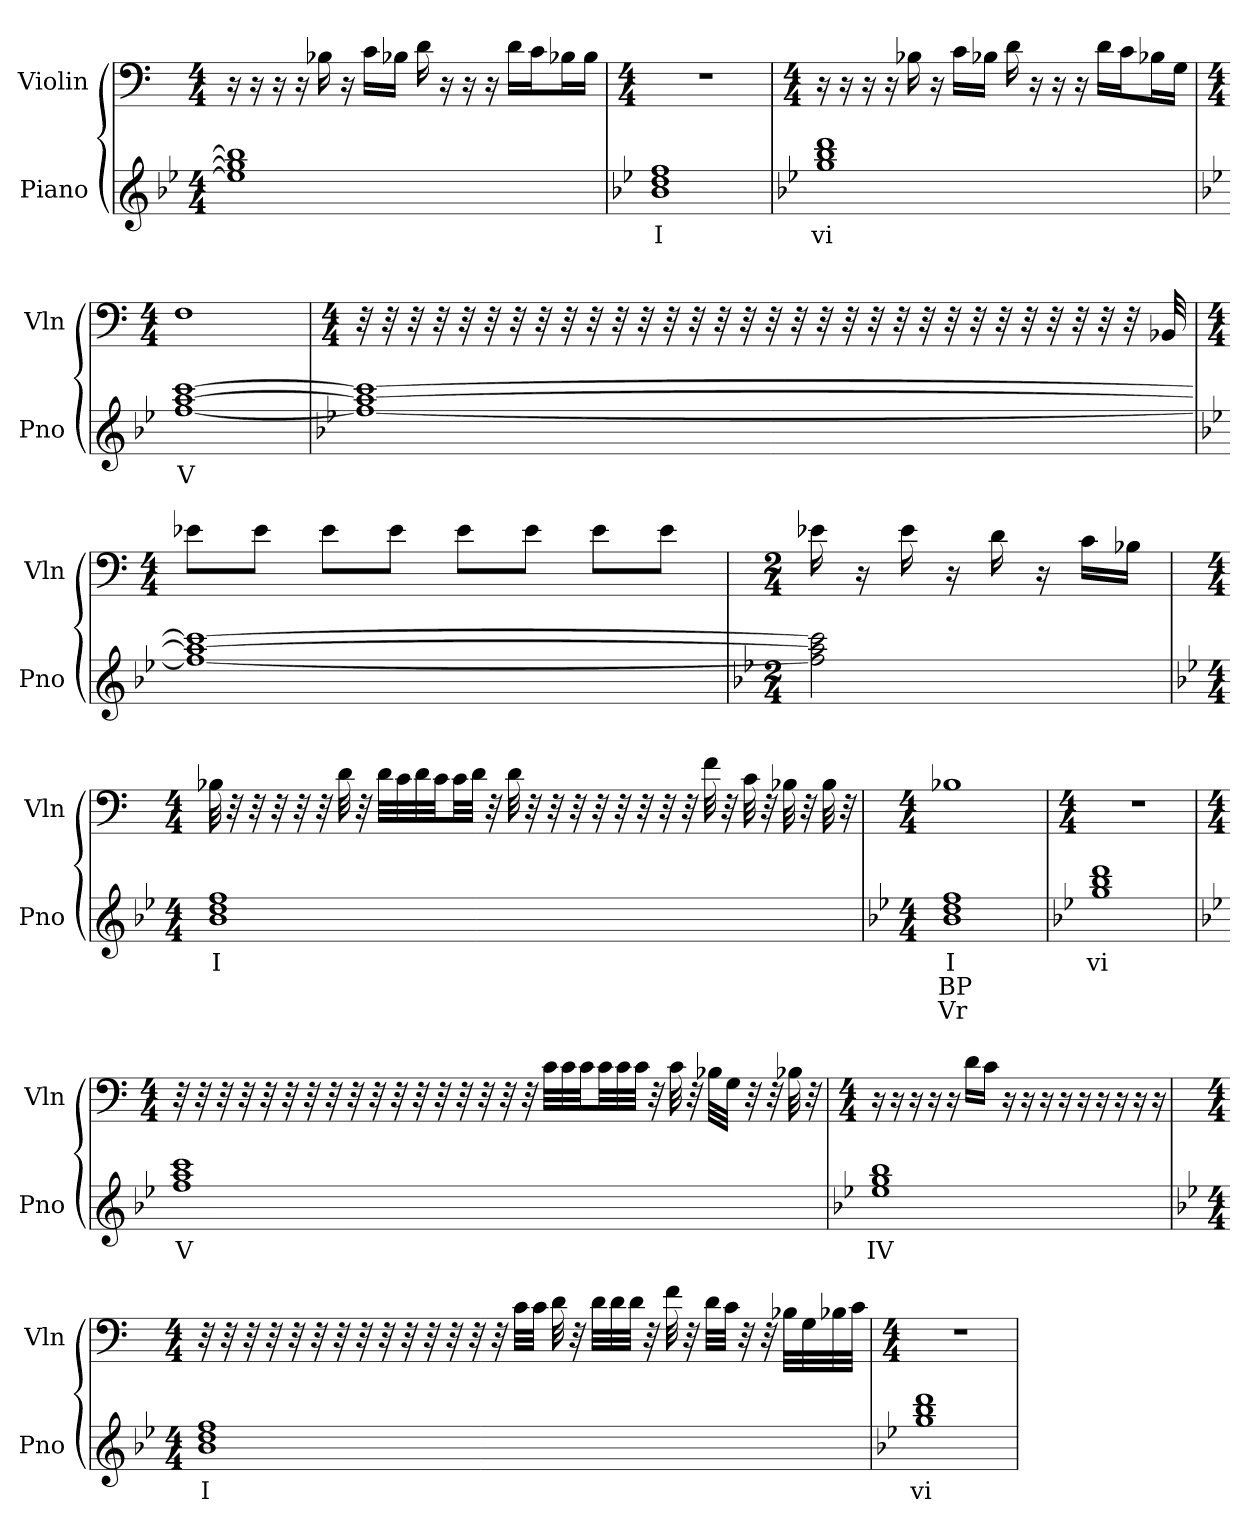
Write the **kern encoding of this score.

**kern	**text	**text	**text	**kern
*part2	*part2	*part2	*part2	*part1
*staff2	*staff2	*staff2	*staff2	*staff1
*I"Piano	*	*	*	*I"Violin
*I'Pno	*	*	*	*I'Vln
*k[b-e-]	*	*	*	*
*B-:	*	*	*	*
*M4/4	*	*	*	*M4/4
=	=	=	=	=
1ee-] 1gg] 1bb-]	.	.	.	16r
.	.	.	.	16r
.	.	.	.	16r
.	.	.	.	16r
.	.	.	.	16B-X
.	.	.	.	16r
.	.	.	.	16cLL
.	.	.	.	16B-XJJ
.	.	.	.	16d
.	.	.	.	16r
.	.	.	.	16r
.	.	.	.	16r
.	.	.	.	16dLL
.	.	.	.	16cJ
.	.	.	.	16B-XL
.	.	.	.	16B-JJ
=	=	=	=	=
*k[b-e-]	*	*	*	*
*B-:	*	*	*	*
*	*	*	*	*M4/4
1b- 1dd 1ff	I	.	.	1r
=	=	=	=	=
*k[b-e-]	*	*	*	*
*B-:	*	*	*	*
*	*	*	*	*M4/4
1gg 1bb- 1ddd	vi	.	.	16r
.	.	.	.	16r
.	.	.	.	16r
.	.	.	.	16r
.	.	.	.	16B-X
.	.	.	.	16r
.	.	.	.	16cLL
.	.	.	.	16B-XJJ
.	.	.	.	16d
.	.	.	.	16r
.	.	.	.	16r
.	.	.	.	16r
.	.	.	.	16dLL
.	.	.	.	16cJ
.	.	.	.	16B-XL
.	.	.	.	16GJJ
=	=	=	=	=
*k[b-e-]	*	*	*	*
*B-:	*	*	*	*
*	*	*	*	*M4/4
[1ff [1aa [1ccc	V	.	.	1F
=	=	=	=	=
*k[b-e-]	*	*	*	*
*B-:	*	*	*	*
*	*	*	*	*M4/4
1ff_ 1aa_ 1ccc_	.	.	.	32r
.	.	.	.	32r
.	.	.	.	32r
.	.	.	.	32r
.	.	.	.	32r
.	.	.	.	32r
.	.	.	.	32r
.	.	.	.	32r
.	.	.	.	32r
.	.	.	.	32r
.	.	.	.	32r
.	.	.	.	32r
.	.	.	.	32r
.	.	.	.	32r
.	.	.	.	32r
.	.	.	.	32r
.	.	.	.	32r
.	.	.	.	32r
.	.	.	.	32r
.	.	.	.	32r
.	.	.	.	32r
.	.	.	.	32r
.	.	.	.	32r
.	.	.	.	32r
.	.	.	.	32r
.	.	.	.	32r
.	.	.	.	32r
.	.	.	.	32r
.	.	.	.	32r
.	.	.	.	32r
.	.	.	.	32r
.	.	.	.	32BB-X
=	=	=	=	=
*k[b-e-]	*	*	*	*
*B-:	*	*	*	*
*	*	*	*	*M4/4
1ff_ 1aa_ 1ccc_	.	.	.	8e-XL
.	.	.	.	8e-J
.	.	.	.	8e-L
.	.	.	.	8e-J
.	.	.	.	8e-L
.	.	.	.	8e-J
.	.	.	.	8e-L
.	.	.	.	8e-J
=	=	=	=	=
*k[b-e-]	*	*	*	*
*B-:	*	*	*	*
*M2/4	*	*	*	*M2/4
2ff] 2aa] 2ccc]	.	.	.	16e-X
.	.	.	.	16r
.	.	.	.	16e-
.	.	.	.	16r
.	.	.	.	16d
.	.	.	.	16r
.	.	.	.	16cLL
.	.	.	.	16B-XJJ
=	=	=	=	=
*k[b-e-]	*	*	*	*
*B-:	*	*	*	*
*M4/4	*	*	*	*M4/4
1b- 1dd 1ff	I	.	.	32B-X
.	.	.	.	32r
.	.	.	.	32r
.	.	.	.	32r
.	.	.	.	32r
.	.	.	.	32r
.	.	.	.	32d
.	.	.	.	32r
.	.	.	.	32dLLL
.	.	.	.	32c
.	.	.	.	32d
.	.	.	.	32cJJ
.	.	.	.	32cLL
.	.	.	.	32dJJJ
.	.	.	.	32r
.	.	.	.	32d
.	.	.	.	32r
.	.	.	.	32r
.	.	.	.	32r
.	.	.	.	32r
.	.	.	.	32r
.	.	.	.	32r
.	.	.	.	32r
.	.	.	.	32r
.	.	.	.	32f
.	.	.	.	32r
.	.	.	.	32c
.	.	.	.	32r
.	.	.	.	32B-X
.	.	.	.	32r
.	.	.	.	32B-
.	.	.	.	32r
=	=	=	=	=
*k[b-e-]	*	*	*	*
*B-:	*	*	*	*
*M4/4	*	*	*	*M4/4
1b- 1dd 1ff	I	BP	Vr	1B-X
=	=	=	=	=
*k[b-e-]	*	*	*	*
*B-:	*	*	*	*
*	*	*	*	*M4/4
1gg 1bb- 1ddd	vi	.	.	1r
=	=	=	=	=
*k[b-e-]	*	*	*	*
*B-:	*	*	*	*
*	*	*	*	*M4/4
1ff 1aa 1ccc	V	.	.	32r
.	.	.	.	32r
.	.	.	.	32r
.	.	.	.	32r
.	.	.	.	32r
.	.	.	.	32r
.	.	.	.	32r
.	.	.	.	32r
.	.	.	.	32r
.	.	.	.	32r
.	.	.	.	32r
.	.	.	.	32r
.	.	.	.	32r
.	.	.	.	32r
.	.	.	.	32r
.	.	.	.	32r
.	.	.	.	32r
.	.	.	.	32cLLL
.	.	.	.	32c
.	.	.	.	32cJJ
.	.	.	.	32cLL
.	.	.	.	32c
.	.	.	.	32cJJJ
.	.	.	.	32r
.	.	.	.	32c
.	.	.	.	32r
.	.	.	.	32B-XLLL
.	.	.	.	32GJJJ
.	.	.	.	32r
.	.	.	.	32r
.	.	.	.	32B-X
.	.	.	.	32r
=	=	=	=	=
*k[b-e-]	*	*	*	*
*B-:	*	*	*	*
*	*	*	*	*M4/4
1ee- 1gg 1bb-	IV	.	.	16r
.	.	.	.	16r
.	.	.	.	16r
.	.	.	.	16r
.	.	.	.	16r
.	.	.	.	16dLL
.	.	.	.	16cJJ
.	.	.	.	16r
.	.	.	.	16r
.	.	.	.	16r
.	.	.	.	16r
.	.	.	.	16r
.	.	.	.	16r
.	.	.	.	16r
.	.	.	.	16r
.	.	.	.	16r
=	=	=	=	=
*k[b-e-]	*	*	*	*
*B-:	*	*	*	*
*M4/4	*	*	*	*M4/4
1b- 1dd 1ff	I	.	.	32r
.	.	.	.	32r
.	.	.	.	32r
.	.	.	.	32r
.	.	.	.	32r
.	.	.	.	32r
.	.	.	.	32r
.	.	.	.	32r
.	.	.	.	32r
.	.	.	.	32r
.	.	.	.	32r
.	.	.	.	32r
.	.	.	.	32r
.	.	.	.	32r
.	.	.	.	32cLLL
.	.	.	.	32cJJJ
.	.	.	.	32d
.	.	.	.	32r
.	.	.	.	32dLLL
.	.	.	.	32d
.	.	.	.	32dJJJ
.	.	.	.	32r
.	.	.	.	32f
.	.	.	.	32r
.	.	.	.	32dLLL
.	.	.	.	32cJJJ
.	.	.	.	32r
.	.	.	.	32r
.	.	.	.	32B-XLLL
.	.	.	.	32G
.	.	.	.	32B-X
.	.	.	.	32cJJJ
=	=	=	=	=
*k[b-e-]	*	*	*	*
*B-:	*	*	*	*
*	*	*	*	*M4/4
1gg 1bb- 1ddd	vi	.	.	1r
=	=	=	=	=
*-	*-	*-	*-	*-
